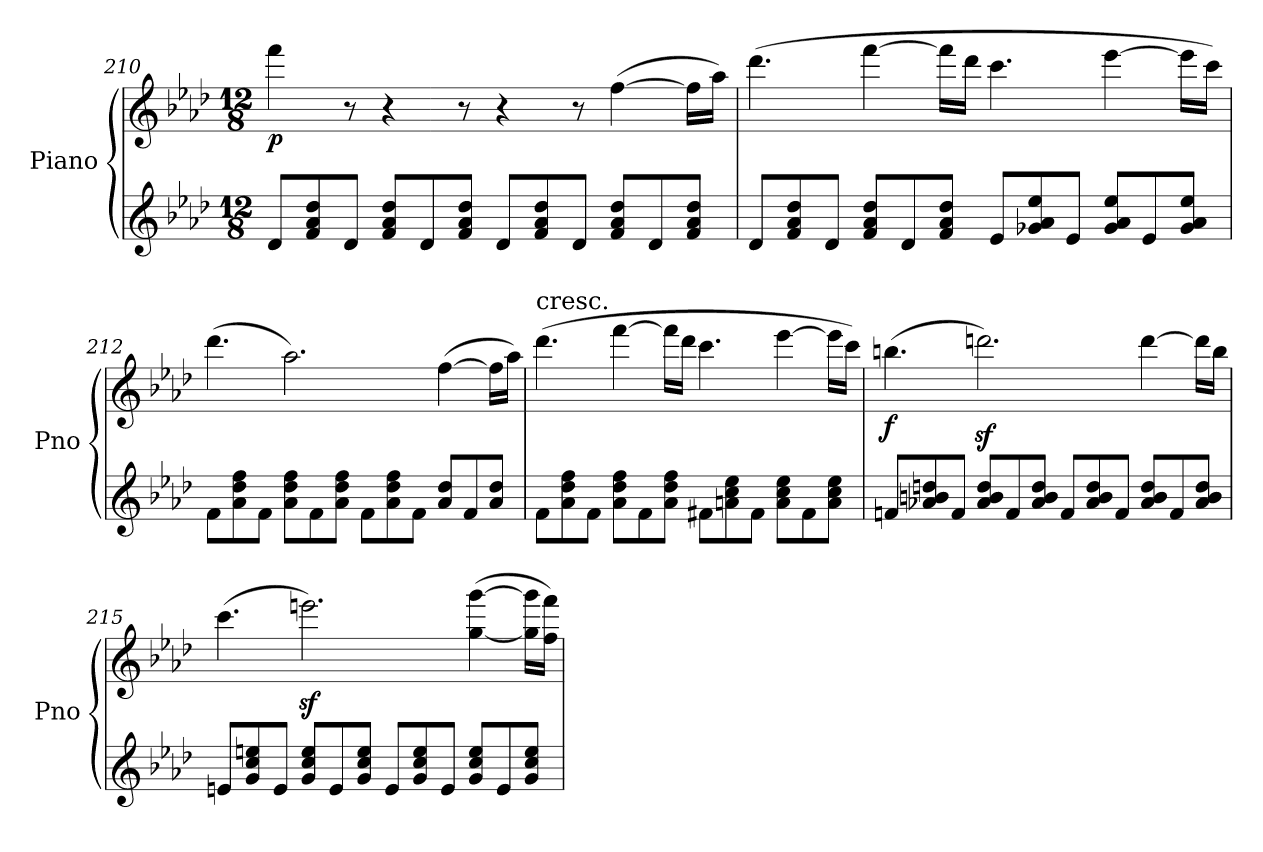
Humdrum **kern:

**kern	**kern	**dynam
*part1	*part1	*part1
*staff2	*staff1	*staff1/2
*I"Piano	*	*
*I'Pno	*	*
!!LO:LB:g=z
*clefG2	*clefG2	*
*k[b-e-a-d-]	*k[b-e-a-d-]	*
*A-:	*A-:	*
*M12/8	*M12/8	*
=210	=210	=210
!	!	!LO:DY:b
8d-/L	4fff\	p
8f/ 8a-/ 8dd-/	.	.
8d-/J	8r	.
8f/ 8a-/ 8dd-/L	4r	.
8d-/	.	.
8f/ 8a-/ 8dd-/J	8r	.
8d-/L	4r	.
8f/ 8a-/ 8dd-/	.	.
8d-/J	8r	.
8f/ 8a-/ 8dd-/L	(>[4ff\	.
8d-/	.	.
8f/ 8a-/ 8dd-/J	16ff\LL]	.
.	16aa-\JJ)	.
=211	=211	=211
8d-/L	(>4.ddd-\	.
8f/ 8a-/ 8dd-/	.	.
8d-/J	.	.
8f/ 8a-/ 8dd-/L	[4fff\	.
8d-/	.	.
8f/ 8a-/ 8dd-/J	16fff\LL]	.
.	16ddd-\JJ	.
8e-/L	4.ccc\	.
8g-X/ 8a-/ 8ee-/	.	.
8e-/J	.	.
8g-/ 8a-/ 8ee-/L	[4eee-\	.
8e-/	.	.
8g-/ 8a-/ 8ee-/J	16eee-\LL]	.
.	16ccc\JJ)	.
=212	=212	=212
8f\L	(>4.ddd-\	.
8a-\ 8dd-\ 8ff\	.	.
8f\J	.	.
8a-\ 8dd-\ 8ff\L	2.aa-\)	.
8f\	.	.
8a-\ 8dd-\ 8ff\J	.	.
8f\L	.	.
8a-\ 8dd-\ 8ff\	.	.
8f\J	.	.
8a-/ 8dd-/L	(>[4ff\	.
8f/	.	.
8a-/ 8dd-/J	16ff\LL]	.
.	16aa-\JJ)	.
!!LO:LB:g=z
=213	=213	=213
!	!LO:TX:a:t=cresc.	!
8f\L	(>4.ddd-\	.
8a-\ 8dd-\ 8ff\	.	.
8f\J	.	.
8a-\ 8dd-\ 8ff\L	[4fff\	.
8f\	.	.
8a-\ 8dd-\ 8ff\J	16fff\LL]	.
.	16ddd-\JJ	.
8f#X\L	4.ccc\	.
8an\ 8cc\ 8ee-\	.	.
8f#\J	.	.
8a\ 8cc\ 8ee-\L	[4eee-\	.
8f#\	.	.
8a\ 8cc\ 8ee-\J	16eee-\LL]	.
.	16ccc\JJ)	.
=214	=214	=214
!	!	!LO:DY:b
8fn/L	(>4.bbn\	f
8a-X/ 8bn/ 8ddn/	.	.
8f/J	.	.
8a-/ 8b/ 8dd/L	2.dddnz<\)	.
8f/	.	.
8a-/ 8b/ 8dd/J	.	.
8f/L	.	.
8a-/ 8b/ 8dd/	.	.
8f/J	.	.
8a-/ 8b/ 8dd/L	[4ddd\	.
8f/	.	.
8a-/ 8b/ 8dd/J	16ddd\LL]	.
.	16bb\JJ	.
!!LO:PB:g=z
=215	=215	=215
8en/L	(>4.ccc\	.
8g/ 8cc/ 8een/	.	.
8e/J	.	.
8g/ 8cc/ 8ee/L	2.eeenz<\)	.
8e/	.	.
8g/ 8cc/ 8ee/J	.	.
8e/L	.	.
8g/ 8cc/ 8ee/	.	.
8e/J	.	.
8g/ 8cc/ 8ee/L	(>[4gg\ [4ggg\	.
8e/	.	.
8g/ 8cc/ 8ee/J	16gg\] 16ggg\]LL	.
.	16ff\ 16fff\JJ)	.
=	=	=
*-	*-	*-
